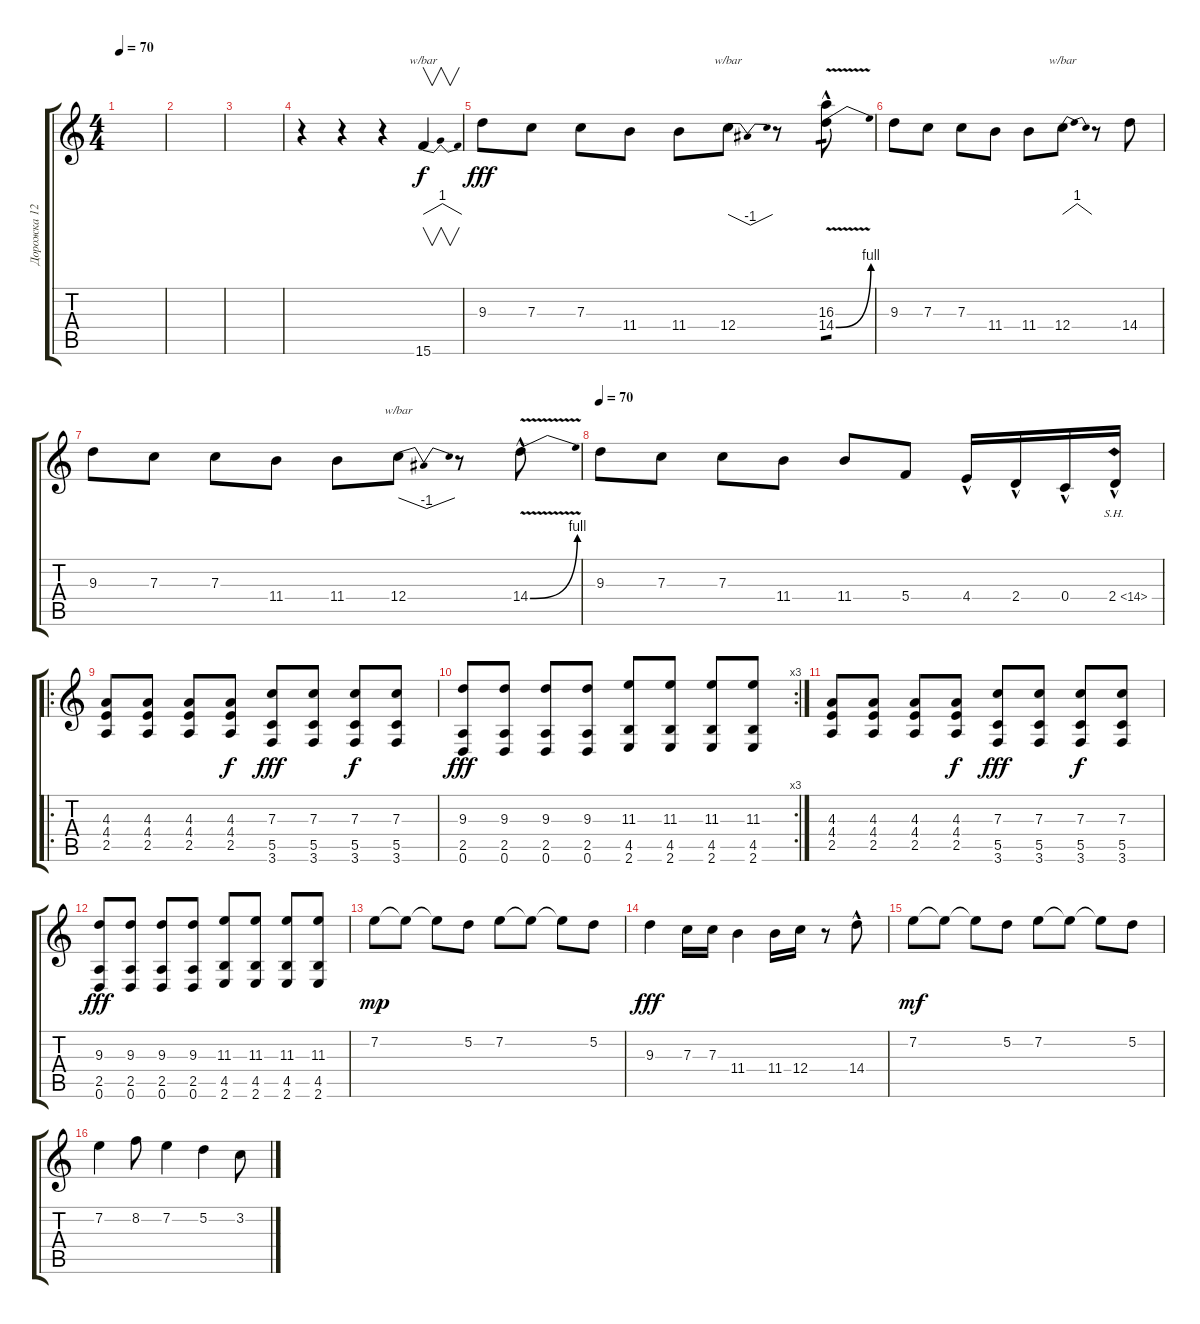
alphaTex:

\track ("Дорожка 12" "Дорожка 12") {instrument acousticguitarsteel}
\staff {score tabs}
\tuning (D4 A3 F3 C3 G2 D2) {hide}
\ts (4 4)
\tempo 70
\clef g2
\ks c
|
|
|
r.4{volume 8 balance 8 instrument overdrivenguitar} r.4 r.4 15.6.4{v tbe (dip default 0 0 30 4 60 0)} |
9.3.8{dy fff} 7.3.8 7.3.8 11.4.8 11.4.8 12.4.8{tbe (dip default 0 0 30 -4 60 0)} r.8 (16.3 14.4{be (bend 0 0 60 4) v hac}).8{tp 1} |
9.3.8 7.3.8 7.3.8 11.4.8 11.4.8 12.4.8{tbe (dip default 0 0 30 4 60 0)} r.8 14.4.8 |
9.3.8 7.3.8 7.3.8 11.4.8 11.4.8 12.4.8{tbe (dip default 0 0 30 -4 60 0)} r.8 14.4{be (bend 0 0 60 4) v hac}.8 |
\tempo 70
9.3.8 7.3.8 7.3.8 11.4.8 11.4.8 5.4.8 4.4{hac}.16 2.4{hac}.16 0.4{hac}.16 2.4{sh 12 hac}.16 |
\ro
(4.3 4.4 2.5).8 (4.3 4.4 2.5).8 (4.3 4.4 2.5).8 (4.3 4.4 2.5).8{dy f} (7.3 5.5 3.6).8{dy fff} (7.3 5.5 3.6).8 (7.3 5.5 3.6).8{dy f} (7.3 5.5 3.6).8 |
\rc 3
(9.3 2.5 0.6).8{dy fff} (9.3 2.5 0.6).8 (9.3 2.5 0.6).8 (9.3 2.5 0.6).8 (11.3 4.5 2.6).8 (11.3 4.5 2.6).8 (11.3 4.5 2.6).8 (11.3 4.5 2.6).8 |
(4.3 4.4 2.5).8 (4.3 4.4 2.5).8 (4.3 4.4 2.5).8 (4.3 4.4 2.5).8{dy f} (7.3 5.5 3.6).8{dy fff} (7.3 5.5 3.6).8 (7.3 5.5 3.6).8{dy f} (7.3 5.5 3.6).8 |
(9.3 2.5 0.6).8{dy fff} (9.3 2.5 0.6).8 (9.3 2.5 0.6).8 (9.3 2.5 0.6).8 (11.3 4.5 2.6).8 (11.3 4.5 2.6).8 (11.3 4.5 2.6).8 (11.3 4.5 2.6).8 |
7.2.8{dy mp} 7.2{t}.8 7.2{t}.8 5.2.8 7.2.8 7.2{t}.8 7.2{t}.8 5.2.8 |
9.3.4{dy fff} 7.3.16 7.3.16 11.4.4 11.4.16 12.4.16 r.8 14.4{hac}.8 |
7.2.8{dy mf} 7.2{t}.8 7.2{t}.8 5.2.8 7.2.8 7.2{t}.8 7.2{t}.8 5.2.8 |
7.2.4 8.2.8 7.2.4 5.2.4 3.2.8
